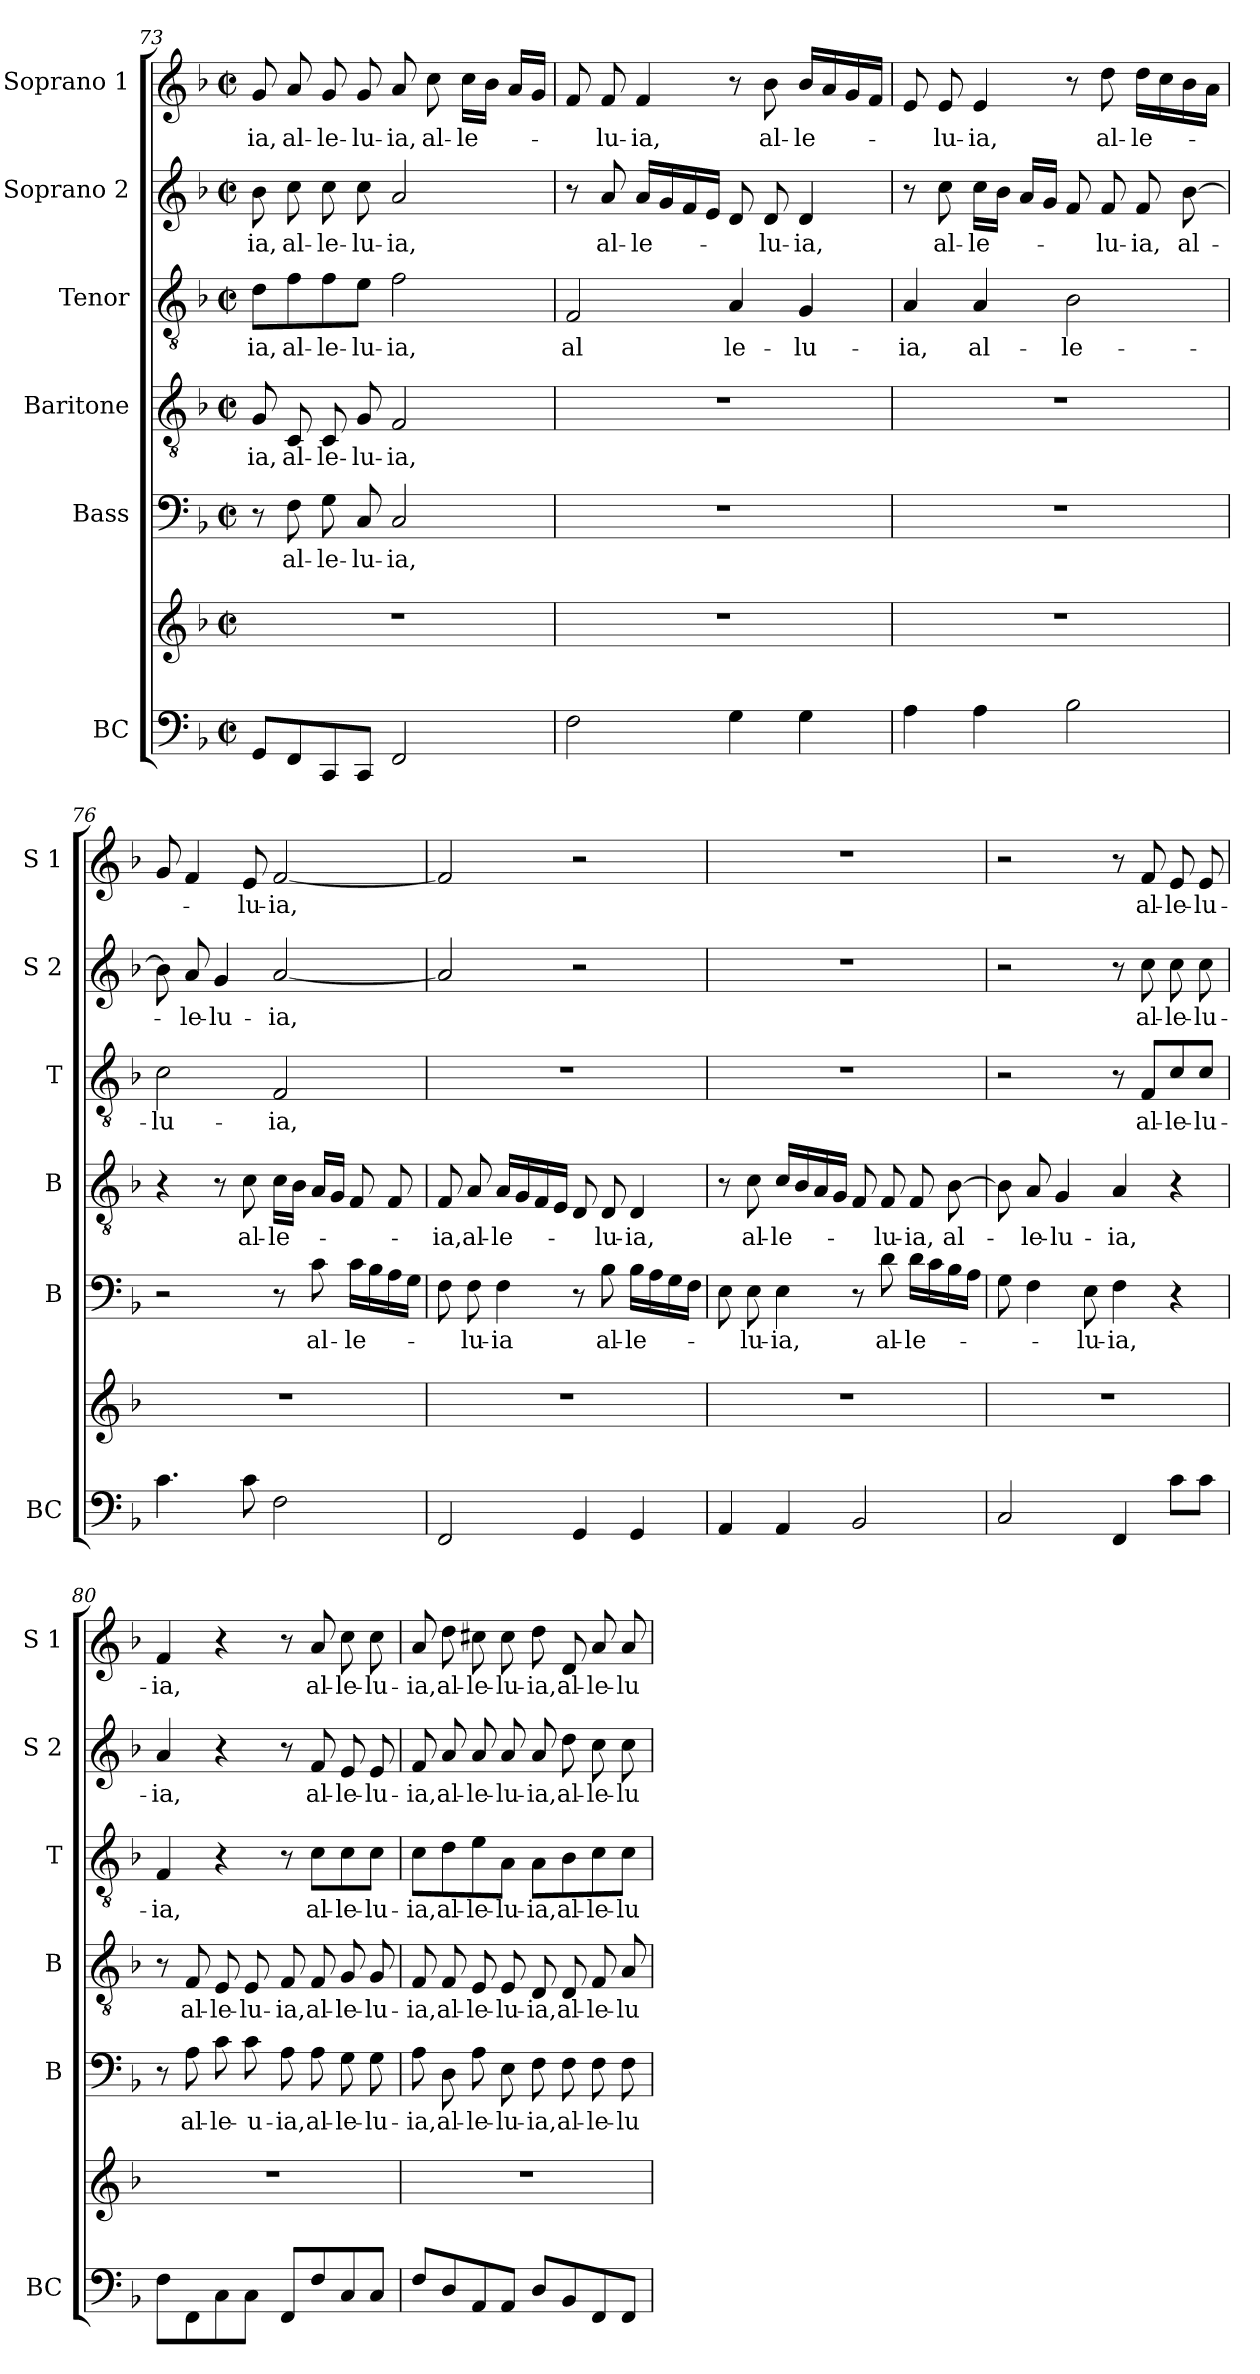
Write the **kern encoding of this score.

**kern	**kern	**kern	**text	**kern	**text	**kern	**text	**kern	**text	**kern	**text
*part6	*part6	*part5	*part5	*part4	*part4	*part3	*part3	*part2	*part2	*part1	*part1
*staff7	*staff6	*staff5	*staff5	*staff4	*staff4	*staff3	*staff3	*staff2	*staff2	*staff1	*staff1
*I"BC	*	*I"Bass	*	*I"Baritone	*	*I"Tenor	*	*I"Soprano 2	*	*I"Soprano 1	*
*I'BC	*	*I'B	*	*I'B	*	*I'T	*	*I'S 2	*	*I'S 1	*
*clefF4	*clefG2	*clefF4	*	*clefGv2	*	*clefGv2	*	*clefG2	*	*clefG2	*
*k[b-]	*k[b-]	*k[b-]	*	*k[b-]	*	*k[b-]	*	*k[b-]	*	*k[b-]	*
*F:	*F:	*F:	*	*F:	*	*F:	*	*F:	*	*F:	*
*M2/2	*M2/2	*M2/2	*	*M2/2	*	*M2/2	*	*M2/2	*	*M2/2	*
*met(c|)	*met(c|)	*met(c|)	*	*met(c|)	*	*met(c|)	*	*met(c|)	*	*met(c|)	*
=73	=73	=73	=73	=73	=73	=73	=73	=73	=73	=73	=73
8GG/L	1r	8r	.	8G/	-ia,	8d\L	-ia,	8b-\	-ia,	8g/	-ia,
8FF/	.	8F\	al-	8C/	al-	8f\	al-	8cc\	al-	8a/	al-
8CC/	.	8G\	-le-	8C/	-le-	8f\	-le-	8cc\	-le-	8g/	-le-
8CC/J	.	8C/	-lu-	8G/	-lu-	8e\J	-lu-	8cc\	-lu-	8g/	-lu-
2FF/	.	2C/	-ia,	2F/	-ia,	2f\	-ia,	2a/	-ia,	8a/	-ia,
.	.	.	.	.	.	.	.	.	.	8cc\	al-
.	.	.	.	.	.	.	.	.	.	16cc\LL	-le-
.	.	.	.	.	.	.	.	.	.	16b-\JJ	.
.	.	.	.	.	.	.	.	.	.	16a/LL	.
.	.	.	.	.	.	.	.	.	.	16g/JJ	.
=74	=74	=74	=74	=74	=74	=74	=74	=74	=74	=74	=74
2F\	1r	1r	.	1r	.	2F/	al	8r	.	8f/	.
.	.	.	.	.	.	.	.	8a/	al-	8f/	-lu-
.	.	.	.	.	.	.	.	16a/LL	-le-	4f/	-ia,
.	.	.	.	.	.	.	.	16g/	.	.	.
.	.	.	.	.	.	.	.	16f/	.	.	.
.	.	.	.	.	.	.	.	16e/JJ	.	.	.
4G\	.	.	.	.	.	4A/	le-	8d/	.	8r	.
.	.	.	.	.	.	.	.	8d/	-lu-	8b-\	al-
4G\	.	.	.	.	.	4G/	-lu-	4d/	-ia,	16b-/LL	-le-
.	.	.	.	.	.	.	.	.	.	16a/	.
.	.	.	.	.	.	.	.	.	.	16g/	.
.	.	.	.	.	.	.	.	.	.	16f/JJ	.
!!LO:PB:g=z
=75	=75	=75	=75	=75	=75	=75	=75	=75	=75	=75	=75
4A\	1r	1r	.	1r	.	4A/	-ia,	8r	.	8e/	.
.	.	.	.	.	.	.	.	8cc\	al-	8e/	-lu-
4A\	.	.	.	.	.	4A/	al-	16cc\LL	-le-	4e/	-ia,
.	.	.	.	.	.	.	.	16b-\JJ	.	.	.
.	.	.	.	.	.	.	.	16a/LL	.	.	.
.	.	.	.	.	.	.	.	16g/JJ	.	.	.
2B-\	.	.	.	.	.	2B-\	-le-	8f/	.	8r	.
.	.	.	.	.	.	.	.	8f/	-lu-	8dd\	al-
.	.	.	.	.	.	.	.	8f/	-ia,	16dd\LL	-le-
.	.	.	.	.	.	.	.	.	.	16cc\	.
.	.	.	.	.	.	.	.	[8b-\	al-	16b-\	.
.	.	.	.	.	.	.	.	.	.	16a\JJ	.
=76	=76	=76	=76	=76	=76	=76	=76	=76	=76	=76	=76
4.c\	1r	2r	.	4r	.	2c\	-lu-	8b-\]	.	8g/	.
.	.	.	.	.	.	.	.	8a/	-le-	4f/	.
.	.	.	.	8r	.	.	.	4g/	-lu-	.	.
8c\	.	.	.	8c\	al-	.	.	.	.	8e/	-lu-
2F\	.	8r	.	16c\LL	-le-	2F/	-ia,	[2a/	-ia,	[2f/	-ia,
.	.	.	.	16B-\JJ	.	.	.	.	.	.	.
.	.	8c\	al-	16A/LL	.	.	.	.	.	.	.
.	.	.	.	16G/JJ	.	.	.	.	.	.	.
.	.	16c\LL	-le-	8F/	.	.	.	.	.	.	.
.	.	16B-\	.	.	.	.	.	.	.	.	.
.	.	16A\	.	8F/	.	.	.	.	.	.	.
.	.	16G\JJ	.	.	.	.	.	.	.	.	.
=77	=77	=77	=77	=77	=77	=77	=77	=77	=77	=77	=77
2FF/	1r	8F\	.	8F/	-ia,	1r	.	2a/]	.	2f/]	.
.	.	8F\	-lu-	8A/	al-	.	.	.	.	.	.
.	.	4F\	-ia	16A/LL	-le-	.	.	.	.	.	.
.	.	.	.	16G/	.	.	.	.	.	.	.
.	.	.	.	16F/	.	.	.	.	.	.	.
.	.	.	.	16E/JJ	.	.	.	.	.	.	.
4GG/	.	8r	.	8D/	.	.	.	2r	.	2r	.
.	.	8B-\	al-	8D/	-lu-	.	.	.	.	.	.
4GG/	.	16B-\LL	-le-	4D/	-ia,	.	.	.	.	.	.
.	.	16A\	.	.	.	.	.	.	.	.	.
.	.	16G\	.	.	.	.	.	.	.	.	.
.	.	16F\JJ	.	.	.	.	.	.	.	.	.
=78	=78	=78	=78	=78	=78	=78	=78	=78	=78	=78	=78
4AA/	1r	8E\	.	8r	.	1r	.	1r	.	1r	.
.	.	8E\	-lu-	8c\	al-	.	.	.	.	.	.
4AA/	.	4E\	-ia,	16c/LL	-le-	.	.	.	.	.	.
.	.	.	.	16B-/	.	.	.	.	.	.	.
.	.	.	.	16A/	.	.	.	.	.	.	.
.	.	.	.	16G/JJ	.	.	.	.	.	.	.
2BB-/	.	8r	.	8F/	.	.	.	.	.	.	.
.	.	8d\	al-	8F/	-lu-	.	.	.	.	.	.
.	.	16d\LL	-le-	8F/	-ia,	.	.	.	.	.	.
.	.	16c\	.	.	.	.	.	.	.	.	.
.	.	16B-\	.	[8B-\	al-	.	.	.	.	.	.
.	.	16A\JJ	.	.	.	.	.	.	.	.	.
!!LO:LB:g=z
=79	=79	=79	=79	=79	=79	=79	=79	=79	=79	=79	=79
2C/	1r	8G\	.	8B-\]	.	2r	.	2r	.	2r	.
.	.	4F\	.	8A/	-le-	.	.	.	.	.	.
.	.	.	.	4G/	-lu-	.	.	.	.	.	.
.	.	8E\	-lu-	.	.	.	.	.	.	.	.
4FF/	.	4F\	-ia,	4A/	-ia,	8r	.	8r	.	8r	.
.	.	.	.	.	.	8F/L	al-	8cc\	al-	8f/	al-
8c\L	.	4r	.	4r	.	8c/	-le-	8cc\	-le-	8e/	-le-
8c\J	.	.	.	.	.	8c/J	-lu-	8cc\	-lu-	8e/	-lu-
=80	=80	=80	=80	=80	=80	=80	=80	=80	=80	=80	=80
8F\L	1r	8r	.	8r	.	4F/	-ia,	4a/	-ia,	4f/	-ia,
8FF\	.	8A\	al-	8F/	al-	.	.	.	.	.	.
8C\	.	8c\	-le-	8E/	-le-	4r	.	4r	.	4r	.
8C\J	.	8c\	-u-	8E/	-lu-	.	.	.	.	.	.
8FF/L	.	8A\	-ia,	8F/	-ia,	8r	.	8r	.	8r	.
8F/	.	8A\	al-	8F/	al-	8c\L	al-	8f/	al-	8a/	al-
8C/	.	8G\	-le-	8G/	-le-	8c\	-le-	8e/	-le-	8cc\	-le-
8C/J	.	8G\	-lu-	8G/	-lu-	8c\J	-lu-	8e/	-lu-	8cc\	-lu-
=81	=81	=81	=81	=81	=81	=81	=81	=81	=81	=81	=81
8F/L	1r	8A\	-ia,	8F/	-ia,	8c\L	-ia,	8f/	-ia,	8a/	-ia,
8D/	.	8D\	al-	8F/	al-	8d\	al-	8a/	al-	8dd\	al-
8AA/	.	8A\	-le-	8E/	-le-	8e\	-le-	8a/	-le-	8cc#X\	-le-
8AA/J	.	8E\	-lu-	8E/	-lu-	8A\J	-lu-	8a/	-lu-	8cc#\	-lu-
8D/L	.	8F\	-ia,	8D/	-ia,	8A\L	-ia,	8a/	-ia,	8dd\	-ia,
8BB-/	.	8F\	al-	8D/	al-	8B-\	al-	8dd\	al-	8d/	al-
8FF/	.	8F\	-le-	8F/	-le-	8c\	-le-	8cc\	-le-	8a/	-le-
8FF/J	.	8F\	-lu-	8A/	-lu-	8c\J	-lu-	8cc\	-lu-	8a/	-lu-
=	=	=	=	=	=	=	=	=	=	=	=
*-	*-	*-	*-	*-	*-	*-	*-	*-	*-	*-	*-
